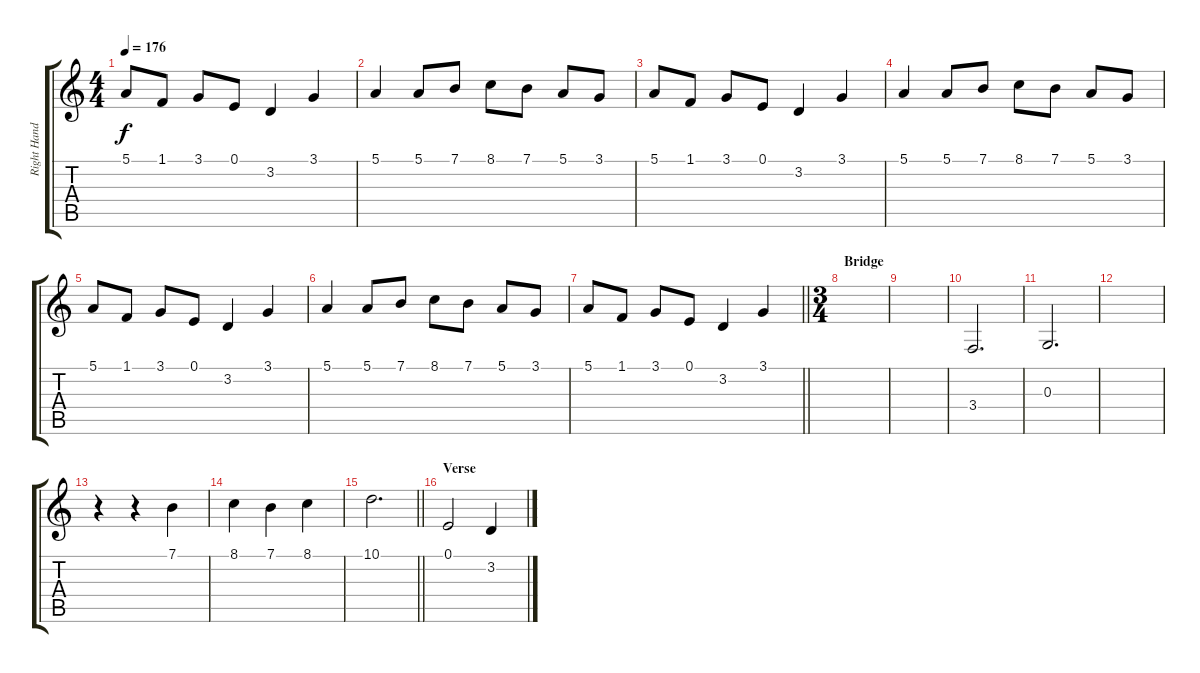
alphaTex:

\track ("Right Hand" "Right Hand") {instrument stringensemble1}
\staff {score tabs}
\tuning (E4 B3 G3 D3 A2 E2) {hide}
\ts (4 4)
\tempo 176
\clef g2
\ks c
5.1.8{dy f} 1.1.8 3.1.8 0.1.8 3.2.4 3.1.4 |
5.1.4 5.1.8 7.1.8 8.1.8 7.1.8 5.1.8 3.1.8 |
5.1.8 1.1.8 3.1.8 0.1.8 3.2.4 3.1.4 |
5.1.4 5.1.8 7.1.8 8.1.8 7.1.8 5.1.8 3.1.8 |
5.1.8 1.1.8 3.1.8 0.1.8 3.2.4 3.1.4 |
5.1.4 5.1.8 7.1.8 8.1.8 7.1.8 5.1.8 3.1.8 |
\barLineRight lightlight
5.1.8 1.1.8 3.1.8 0.1.8 3.2.4 3.1.4 |
\ts (3 4)
\section ("" "Bridge")
|
|
3.4.2{d} |
0.3.2{d} |
|
r.4 r.4 7.1.4 |
8.1.4 7.1.4 8.1.4 |
\barLineRight lightlight
10.1.2{d} |
\section ("" "Verse")
0.1.2 3.2.4
